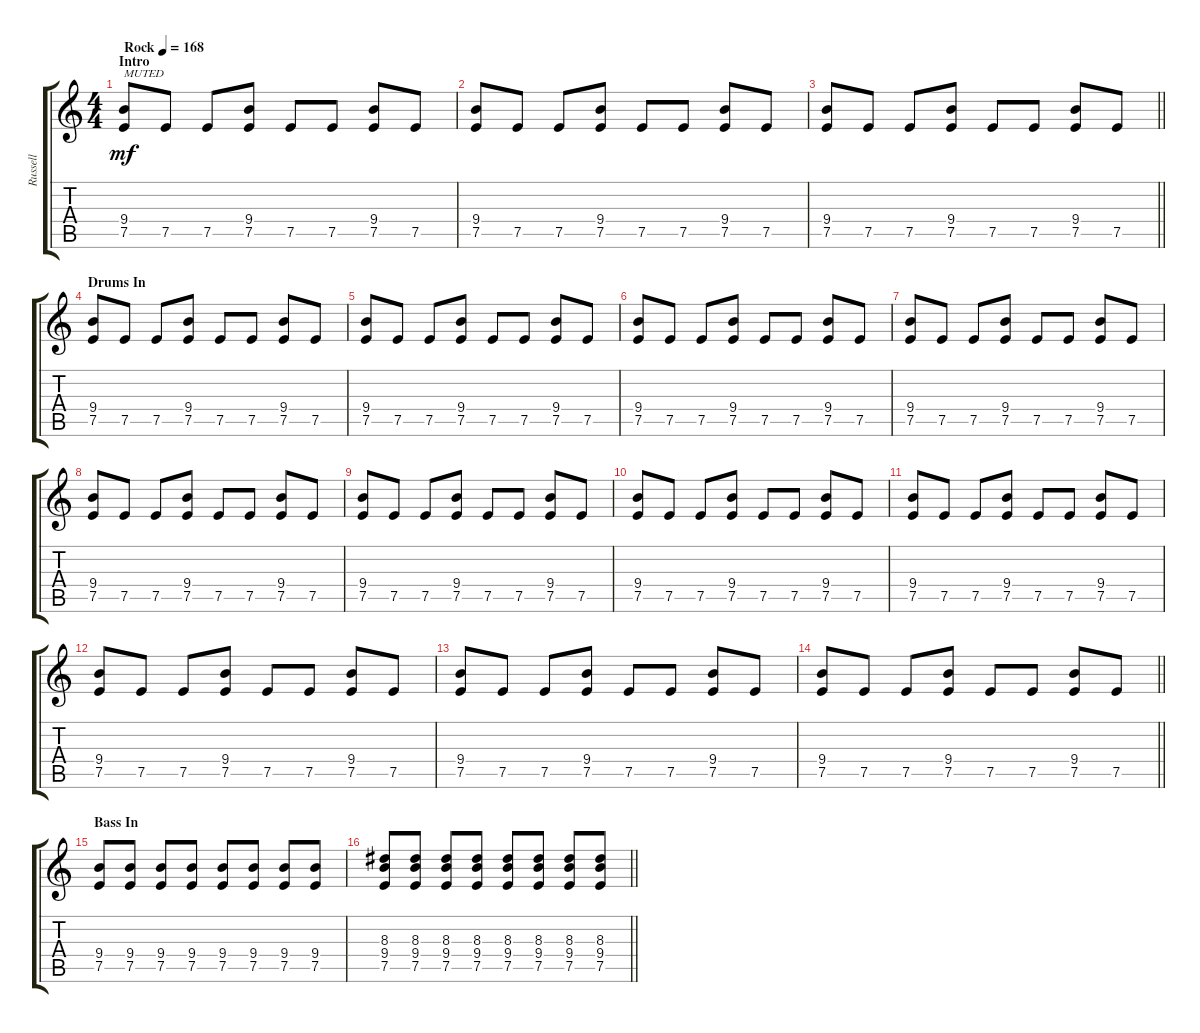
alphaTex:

\track ("Russell" "Russell") {instrument acousticguitarsteel}
\staff {score tabs}
\tuning (E4 B3 G3 D3 A2 E2) {hide}
\ts (4 4)
\section ("" "Intro")
\tempo (168 "Rock")
\clef g2
\ks c
(9.4 7.5).8{txt "MUTED" dy mf volume 8 instrument electricguitarclean} 7.5.8 7.5.8 (9.4 7.5).8 7.5.8 7.5.8 (9.4 7.5).8 7.5.8 |
(9.4 7.5).8 7.5.8 7.5.8 (9.4 7.5).8 7.5.8 7.5.8 (9.4 7.5).8 7.5.8 |
\barLineRight lightlight
(9.4 7.5).8 7.5.8 7.5.8 (9.4 7.5).8 7.5.8 7.5.8 (9.4 7.5).8 7.5.8 |
\section ("" "Drums In")
(9.4 7.5).8 7.5.8 7.5.8 (9.4 7.5).8 7.5.8 7.5.8 (9.4 7.5).8 7.5.8 |
(9.4 7.5).8 7.5.8 7.5.8 (9.4 7.5).8 7.5.8 7.5.8 (9.4 7.5).8 7.5.8 |
(9.4 7.5).8 7.5.8 7.5.8 (9.4 7.5).8 7.5.8 7.5.8 (9.4 7.5).8 7.5.8 |
(9.4 7.5).8 7.5.8 7.5.8 (9.4 7.5).8 7.5.8 7.5.8 (9.4 7.5).8 7.5.8 |
(9.4 7.5).8 7.5.8 7.5.8 (9.4 7.5).8 7.5.8 7.5.8 (9.4 7.5).8 7.5.8 |
(9.4 7.5).8 7.5.8 7.5.8 (9.4 7.5).8 7.5.8 7.5.8 (9.4 7.5).8 7.5.8 |
(9.4 7.5).8 7.5.8 7.5.8 (9.4 7.5).8 7.5.8 7.5.8 (9.4 7.5).8 7.5.8 |
(9.4 7.5).8 7.5.8 7.5.8 (9.4 7.5).8 7.5.8 7.5.8 (9.4 7.5).8 7.5.8 |
(9.4 7.5).8 7.5.8 7.5.8 (9.4 7.5).8 7.5.8 7.5.8 (9.4 7.5).8 7.5.8 |
(9.4 7.5).8 7.5.8 7.5.8 (9.4 7.5).8 7.5.8 7.5.8 (9.4 7.5).8 7.5.8 |
\barLineRight lightlight
(9.4 7.5).8 7.5.8 7.5.8 (9.4 7.5).8 7.5.8 7.5.8 (9.4 7.5).8 7.5.8 |
\section ("" "Bass In")
(9.4 7.5).8{volume 10 balance 14 instrument electricguitarclean} (9.4 7.5).8 (9.4 7.5).8 (9.4 7.5).8 (9.4 7.5).8 (9.4 7.5).8 (9.4 7.5).8 (9.4 7.5).8 |
\barLineRight lightlight
(8.3 9.4 7.5).8 (8.3 9.4 7.5).8 (8.3 9.4 7.5).8 (8.3 9.4 7.5).8 (8.3 9.4 7.5).8 (8.3 9.4 7.5).8 (8.3 9.4 7.5).8 (8.3 9.4 7.5).8
